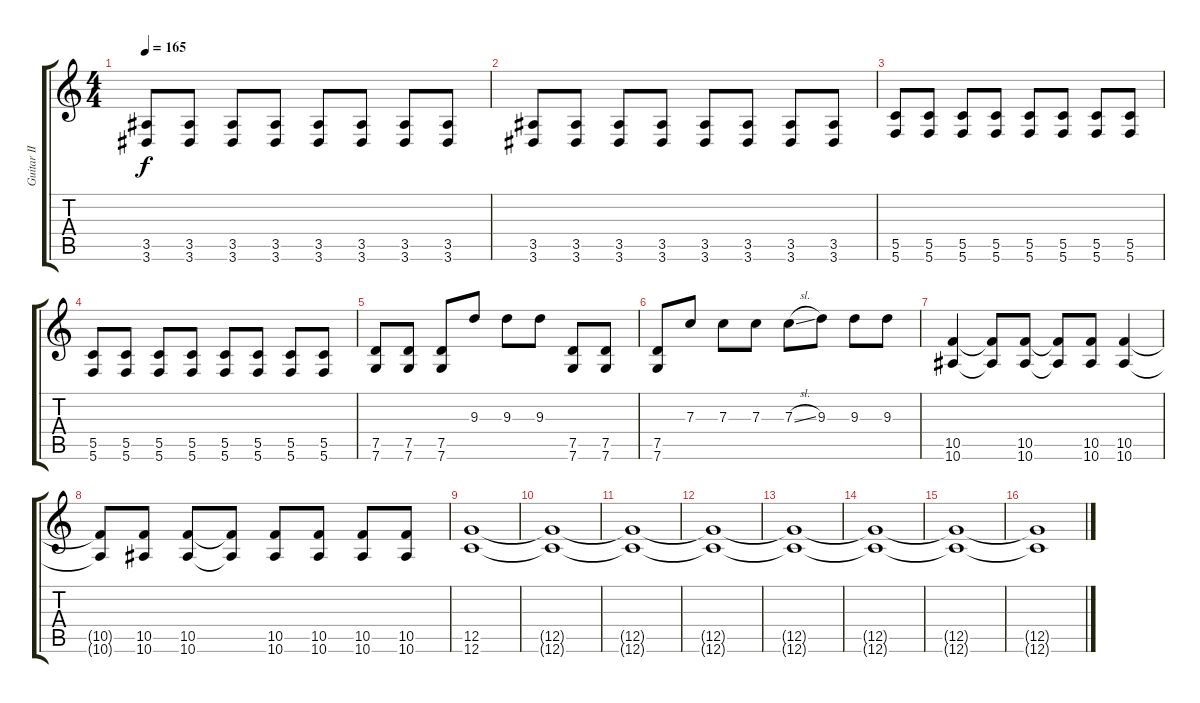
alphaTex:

\track ("Guitar II" "Guitar II") {instrument overdrivenguitar}
\staff {score tabs}
\tuning (D4 A3 F3 C3 G2 C2) {hide}
\ts (4 4)
\tempo 165
\clef g2
\ks c
(3.5 3.6).8{dy f} (3.5 3.6).8 (3.5 3.6).8 (3.5 3.6).8 (3.5 3.6).8 (3.5 3.6).8 (3.5 3.6).8 (3.5 3.6).8 |
(3.5 3.6).8 (3.5 3.6).8 (3.5 3.6).8 (3.5 3.6).8 (3.5 3.6).8 (3.5 3.6).8 (3.5 3.6).8 (3.5 3.6).8 |
(5.5 5.6).8 (5.5 5.6).8 (5.5 5.6).8 (5.5 5.6).8 (5.5 5.6).8 (5.5 5.6).8 (5.5 5.6).8 (5.5 5.6).8 |
(5.5 5.6).8 (5.5 5.6).8 (5.5 5.6).8 (5.5 5.6).8 (5.5 5.6).8 (5.5 5.6).8 (5.5 5.6).8 (5.5 5.6).8 |
(7.5 7.6).8 (7.5 7.6).8 (7.5 7.6).8 9.3.8 9.3.8 9.3.8 (7.5 7.6).8 (7.5 7.6).8 |
(7.5 7.6).8 7.3.8 7.3.8 7.3.8 7.3{sl}.8 9.3.8 9.3.8 9.3.8 |
(10.5 10.6).4 (10.5{t} 10.6{t}).8 (10.5 10.6).8 (10.5{t} 10.6{t}).8 (10.5 10.6).8 (10.5 10.6).4 |
(10.5{t} 10.6{t}).8 (10.5 10.6).8 (10.5 10.6).8 (10.5{t} 10.6{t}).8 (10.5 10.6).8 (10.5 10.6).8 (10.5 10.6).8 (10.5 10.6).8 |
(12.5 12.6).1 |
(12.5{t} 12.6{t}).1 |
(12.5{t} 12.6{t}).1 |
(12.5{t} 12.6{t}).1 |
(12.5{t} 12.6{t}).1 |
(12.5{t} 12.6{t}).1 |
(12.5{t} 12.6{t}).1 |
(12.5{t} 12.6{t}).1
